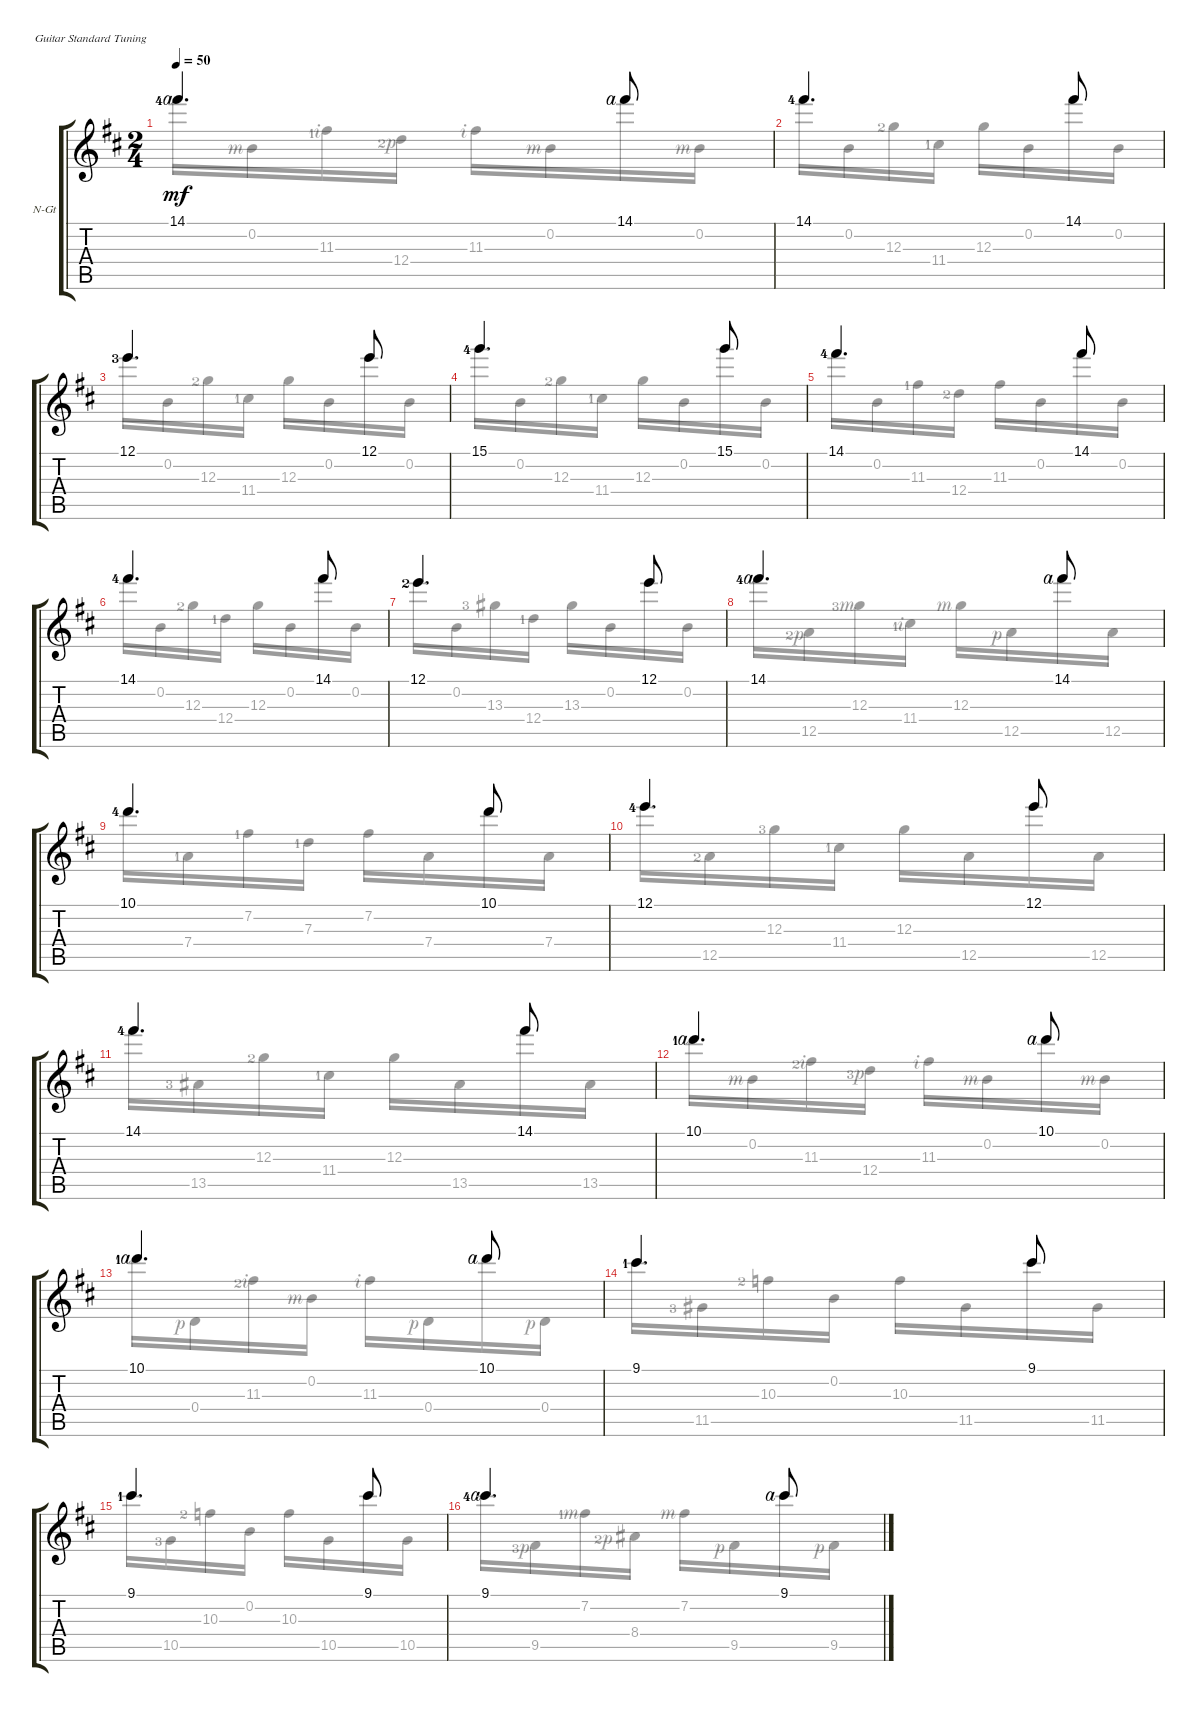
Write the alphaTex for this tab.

\defaultSystemsLayout 4
\bracketExtendMode groupsimilarinstruments
\firstSystemTrackNameOrientation horizontal
\otherSystemsTrackNameOrientation horizontal
\track ("Nylon Guitar" "N-Gt") {instrument acousticguitarnylon}
\staff {score tabs}
\tuning (E4 B3 G3 D3 A2 E2)
\voice
\ts (2 4)
\tempo 50
\clef g2
\ks bminor
14.1{lf 5 rf 4}.4{d dy mf instrument acousticguitarnylon} 14.1{rf 4}.8 |
14.1{lf 5}.4{d} 14.1.8 |
12.1{lf 4}.4{d} 12.1.8 |
15.1{lf 5}.4{d} 15.1.8 |
14.1{lf 5}.4{d} 14.1.8 |
14.1{lf 5}.4{d} 14.1.8 |
12.1{lf 3}.4{d} 12.1.8 |
14.1{lf 5 rf 4}.4{d} 14.1{rf 4}.8 |
10.1{lf 5}.4{d} 10.1.8 |
12.1{lf 5}.4{d} 12.1.8 |
14.1{lf 5}.4{d} 14.1.8 |
10.1{lf 2 rf 4}.4{d} 10.1{rf 4}.8 |
10.1{lf 2 rf 4}.4{d} 10.1{rf 4}.8 |
9.1{lf 2}.4{d} 9.1.8 |
9.1{lf 2}.4{d} 9.1.8 |
9.1{lf 5 rf 4}.4{d} 9.1{rf 4}.8
\voice
\clef g2
\ottava regular
\simile none
\ks bminor
14.1{lf 5 rf 4}.16{dy mf} 0.2{rf 3}.16 11.3{lf 2 rf 2}.16 12.4{lf 3 rf 1}.16 11.3{rf 2}.16 0.2{rf 3}.16 14.1{rf 4}.16 0.2{rf 3}.16 |
14.1{lf 5}.16 0.2.16 12.3{lf 3}.16 11.4{lf 2}.16 12.3.16 0.2.16 14.1.16 0.2.16 |
12.1{lf 4}.16 0.2.16 12.3{lf 3}.16 11.4{lf 2}.16 12.3.16 0.2.16 12.1.16 0.2.16 |
15.1{lf 5}.16 0.2.16 12.3{lf 3}.16 11.4{lf 2}.16 12.3.16 0.2.16 15.1.16 0.2.16 |
14.1{lf 5}.16 0.2.16 11.3{lf 2}.16 12.4{lf 3}.16 11.3.16 0.2.16 14.1.16 0.2.16 |
14.1{lf 5}.16 0.2.16 12.3{lf 3}.16 12.4{lf 2}.16 12.3.16 0.2.16 14.1.16 0.2.16 |
12.1{lf 3}.16 0.2.16 13.3{lf 4}.16 12.4{lf 2}.16 13.3.16 0.2.16 12.1.16 0.2.16 |
14.1{lf 5 rf 4}.16 12.5{lf 3 rf 1}.16 12.3{lf 4 rf 3}.16 11.4{lf 2 rf 2}.16 12.3{rf 3}.16 12.5{rf 1}.16 14.1{rf 4}.16 12.5.16 |
10.1{lf 5}.16 7.4{lf 2}.16 7.2{lf 2}.16 7.3{lf 2}.16 7.2.16 7.4.16 10.1.16 7.4.16 |
12.1{lf 5}.16 12.5{lf 3}.16 12.3{lf 4}.16 11.4{lf 2}.16 12.3.16 12.5.16 12.1.16 12.5.16 |
14.1{lf 5}.16 13.5{lf 4}.16 12.3{lf 3}.16 11.4{lf 2}.16 12.3.16 13.5.16 14.1.16 13.5.16 |
10.1{lf 2 rf 4}.16 0.2{rf 3}.16 11.3{lf 3 rf 2}.16 12.4{lf 4 rf 1}.16 11.3{rf 2}.16 0.2{rf 3}.16 10.1{rf 4}.16 0.2{rf 3}.16 |
10.1{lf 2 rf 4}.16 0.4{rf 1}.16 11.3{lf 3 rf 2}.16 0.2{rf 3}.16 11.3{rf 2}.16 0.4{rf 1}.16 10.1{rf 4}.16 0.4{rf 1}.16 |
9.1{lf 2}.16 11.5{lf 4}.16 10.3{lf 3}.16 0.2.16 10.3.16 11.5.16 9.1.16 11.5.16 |
9.1{lf 2}.16 10.5{lf 4}.16 10.3{lf 3}.16 0.2.16 10.3.16 10.5.16 9.1.16 10.5.16 |
9.1{lf 5 rf 4}.16 9.5{lf 4 rf 1}.16 7.2{lf 2 rf 3}.16 8.4{lf 3 rf 1}.16 7.2{rf 3}.16 9.5{rf 1}.16 9.1{rf 4}.16 9.5{rf 1}.16
